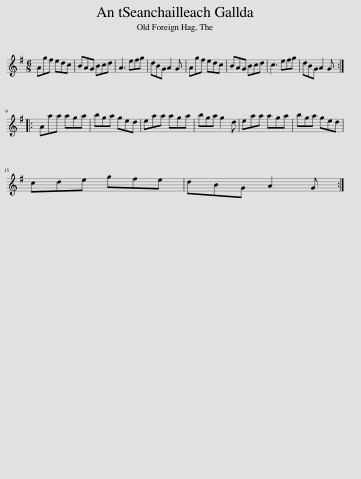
X:1
L:1/8
M:6/8
I:linebreak $
K:G
V:1 treble
V:1
 Agf edc | BAG Bcd | A3 efg | dBG A2 G | Agf edc | %5
 BAG Bcd | c3 efg | dBG A2 G ::$ Aaa aga | bga ged | %10
 eaa aga | bga g2 d | eaa aga | bga ged |$ cde gfe | %15
 dBG A2 G :| %16
